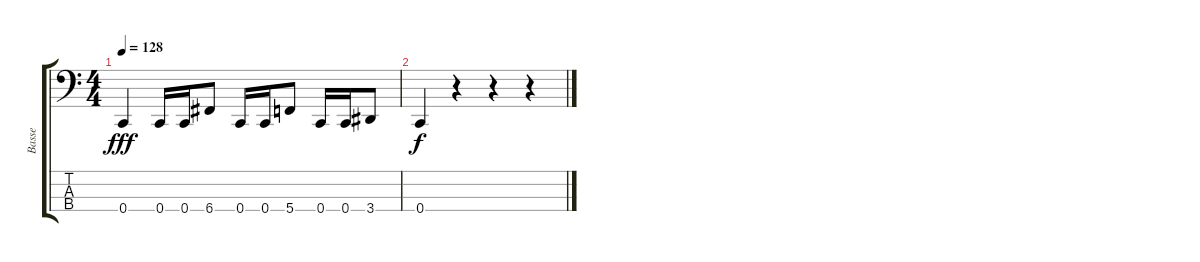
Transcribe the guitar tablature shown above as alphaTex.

\track ("Basse" "Basse") {instrument electricbassfinger}
\staff {score tabs}
\tuning (F2 C2 G1 C1) {hide}
\ts (4 4)
\tempo 128
\clef f4
\ks c
0.4.4{dy fff} 0.4.16 0.4.16 6.4.8 0.4.16 0.4.16 5.4.8 0.4.16 0.4.16 3.4.8 |
0.4.4{dy f} r.4 r.4 r.4
